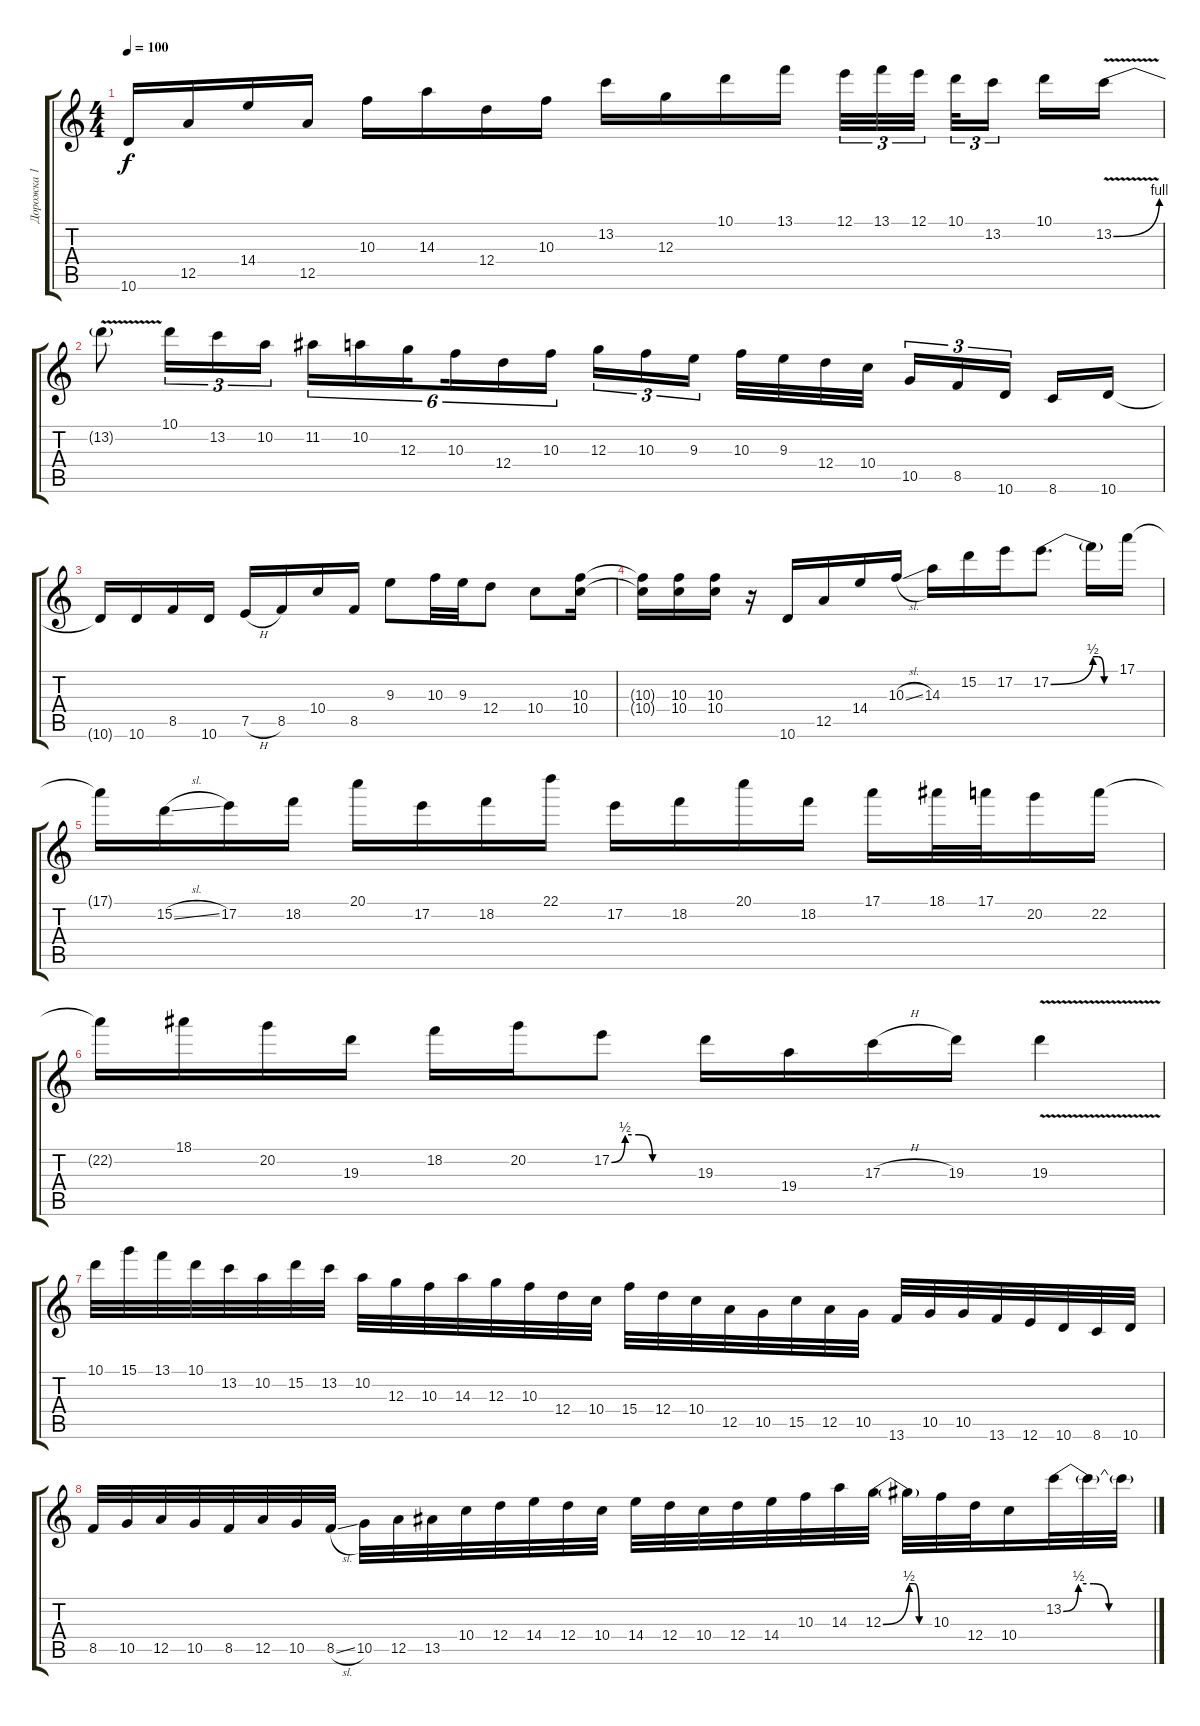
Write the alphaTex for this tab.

\track ("Дорожка 1" "Дорожка 1") {instrument overdrivenguitar}
\staff {score tabs}
\tuning (E4 B3 G3 D3 A2 E2) {hide}
\ts (4 4)
\tempo 100
\clef g2
\ks c
10.6{t}.16{dy f} 12.5.16 14.4.16 12.5.16 10.3.16 14.3.16 12.4.16 10.3.16 13.2.16 12.3.16 10.1.16 13.1.16 12.1.32{tu (3 2)} 13.1.32{tu (3 2)} 12.1.32{tu (3 2) beam splitsecondary} 10.1.32{tu (3 2)} 13.2.16{tu (3 2) beam splitsecondary} 10.1.16 13.2{be (bend 0 0 60 4) v}.16 |
13.2{t}.8 10.1.16{tu (3 2)} 13.2.16{tu (3 2)} 10.2.16{tu (3 2)} 11.2.16{tu (6 4)} 10.2.16{tu (6 4)} 12.3.16{tu (6 4) beam splitsecondary} 10.3.16{tu (6 4)} 12.4.16{tu (6 4)} 10.3.16{tu (6 4)} 12.3.16{tu (3 2)} 10.3.16{tu (3 2)} 9.3.16{tu (3 2) beam splitsecondary} 10.3.32 9.3.32 12.4.32 10.4.32 10.5.16{tu (3 2)} 8.5.16{tu (3 2)} 10.6.16{tu (3 2) beam splitsecondary} 8.6.16 10.6.16 |
10.6{t}.16 10.6.16 8.5.16 10.6.16 7.5{h}.16 8.5.16 10.4.16 8.5.16 9.3.8 10.3.32 9.3.32 12.4.8 10.4.8 (10.3 10.4).16 |
(10.3{t} 10.4{t}).16 (10.3 10.4).16 (10.3 10.4).16 r.16 10.6.16 12.5.16 14.4.16 10.3{sl}.16 14.3.16 15.2.16 17.2.16 17.2{be (bend 0 0 60 2)}.8{d} 17.2{be (custom 0 2 15 2 30 0 60 0) t}.16 17.1.16 |
17.1{t}.16 15.2{sl}.16 17.2.16 18.2.16 20.1.16 17.2.16 18.2.16 22.1.16 17.2.16 18.2.16 20.1.16 18.2.16 17.1.16 18.1.32 17.1.32 20.2.16 22.2.16 |
22.2{t}.16 18.1.16 20.2.16 19.3.16 18.2.16 20.2.16 17.2{be (custom 0 0 10 2 20 2 30 0 60 0)}.8 19.3.16 19.4.16 17.3{h}.16 19.3.16 19.3{v}.4 |
10.1.32 15.1.32 13.1.32 10.1.32 13.2.32 10.2.32 15.2.32 13.2.32 10.2.32 12.3.32 10.3.32 14.3.32 12.3.32 10.3.32 12.4.32 10.4.32 15.4.32 12.4.32 10.4.32 12.5.32 10.5.32 15.5.32 12.5.32 10.5.32 13.6.32 10.5.32 10.5.32 13.6.32 12.6.32 10.6.32 8.6.32 10.6.32 |
8.5.32 10.5.32 12.5.32 10.5.32 8.5.32 12.5.32 10.5.32 8.5{sl}.32 10.5.32 12.5.32 13.5.32 10.4.32 12.4.32 14.4.32 12.4.32 10.4.32 14.4.32 12.4.32 10.4.32 12.4.32 14.4.32 10.3.32 14.3.32 12.3{be (bend 0 0 60 2)}.32 12.3{be (custom 0 2 15 2 30 0 60 0) t}.32 10.3.32 12.4.32 10.4.16 13.2{be (custom 0 0 10 2 20 2 30 0 60 0)}.32 13.2{t}.32 13.2{t}.32
